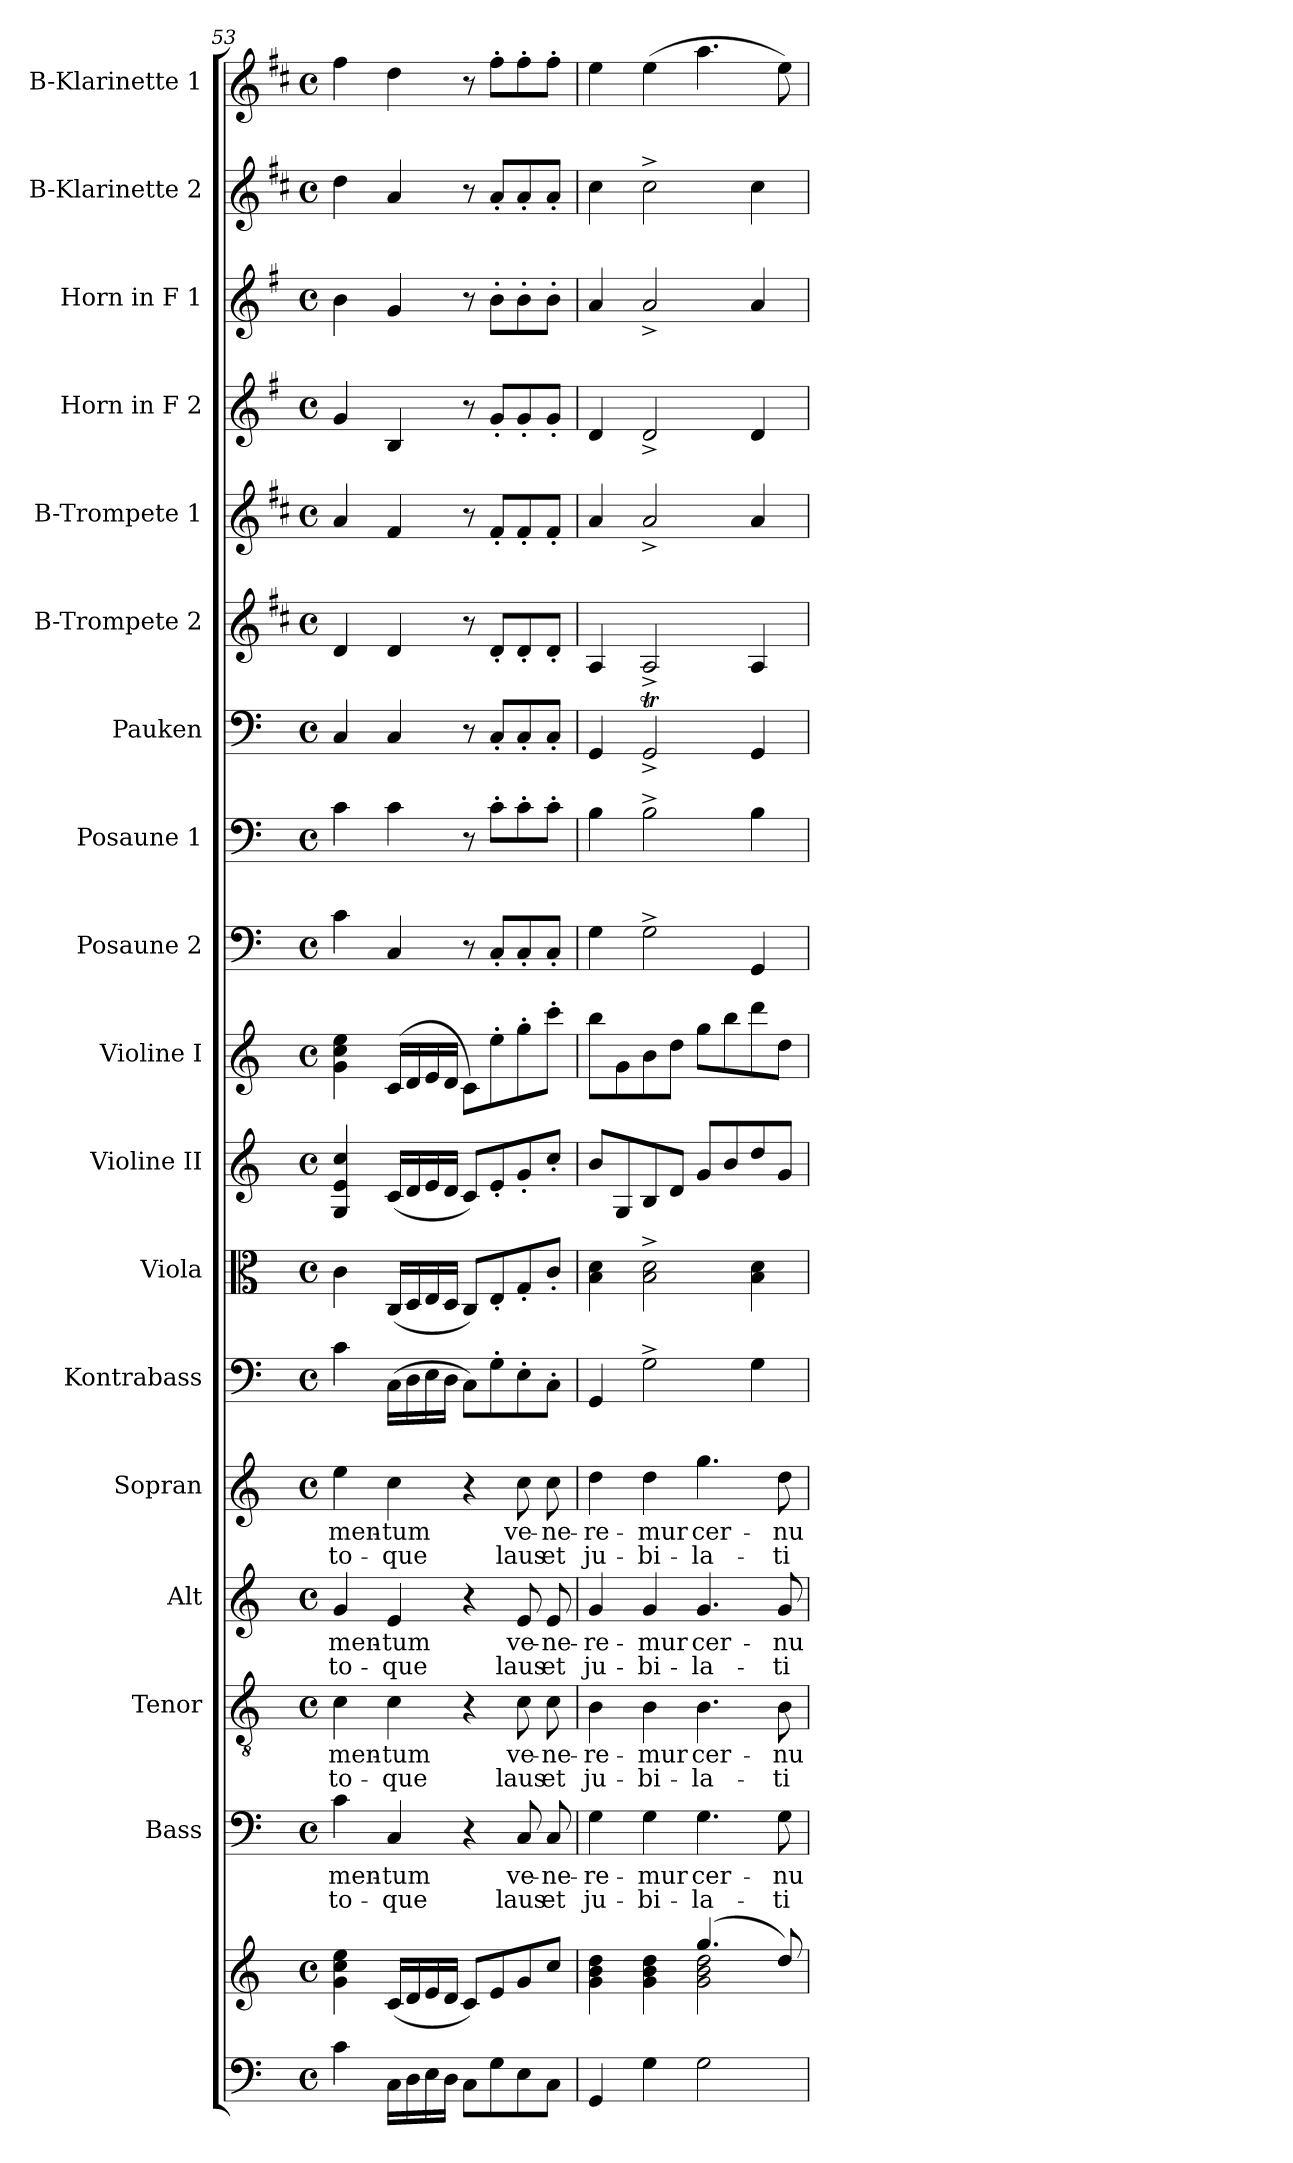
**kern	**kern	**kern	**text	**text	**kern	**text	**text	**kern	**text	**text	**kern	**text	**text	**kern	**kern	**kern	**kern	**kern	**kern	**kern	**kern	**kern	**kern	**kern	**kern	**kern
*part18	*part18	*part17	*part17	*part17	*part16	*part16	*part16	*part15	*part15	*part15	*part14	*part14	*part14	*part13	*part12	*part11	*part10	*part9	*part8	*part7	*part6	*part5	*part4	*part3	*part2	*part1
*staff19	*staff18	*staff17	*staff17	*staff17	*staff16	*staff16	*staff16	*staff15	*staff15	*staff15	*staff14	*staff14	*staff14	*staff13	*staff12	*staff11	*staff10	*staff9	*staff8	*staff7	*staff6	*staff5	*staff4	*staff3	*staff2	*staff1
*	*	*I"Bass	*	*	*I"Tenor	*	*	*I"Alt	*	*	*I"Sopran	*	*	*I"Kontrabass	*I"Viola	*I"Violine II	*I"Violine I	*I"Posaune 2	*I"Posaune 1	*I"Pauken	*I"B-Trompete 2	*I"B-Trompete 1	*I"Horn in F 2	*I"Horn in F 1	*I"B-Klarinette 2	*I"B-Klarinette 1
*	*	*I'B.	*	*	*I'T.	*	*	*I'A.	*	*	*I'S.	*	*	*I'Kb.	*I'Vla.	*I'Vl. II	*I'Vl. I	*I'Pos. 2	*I'Pos. 1	*I'Pk.	*I'B Trp. 2	*I'B Trp. 1	*	*	*I'Kl. 2	*I'Kl. 1
*clefF4	*clefG2	*clefF4	*	*	*clefGv2	*	*	*clefG2	*	*	*clefG2	*	*	*clefF4	*clefC3	*clefG2	*clefG2	*clefF4	*clefF4	*clefF4	*clefG2	*clefG2	*clefG2	*clefG2	*clefG2	*clefG2
*	*	*	*	*	*	*	*	*	*	*	*	*	*	*ITrd7c12	*	*	*	*	*	*	*ITrd1c2	*ITrd1c2	*ITrd4c7	*ITrd4c7	*ITrd1c2	*ITrd1c2
*k[]	*k[]	*k[]	*	*	*k[]	*	*	*k[]	*	*	*k[]	*	*	*k[]	*k[]	*k[]	*k[]	*k[]	*k[]	*k[]	*k[]	*k[]	*k[]	*k[]	*k[]	*k[]
*C:	*C:	*C:	*	*	*C:	*	*	*C:	*	*	*C:	*	*	*C:	*C:	*C:	*C:	*C:	*C:	*C:	*C:	*C:	*C:	*C:	*C:	*C:
*M4/4	*M4/4	*M4/4	*	*	*M4/4	*	*	*M4/4	*	*	*M4/4	*	*	*M4/4	*M4/4	*M4/4	*M4/4	*M4/4	*M4/4	*M4/4	*M4/4	*M4/4	*M4/4	*M4/4	*M4/4	*M4/4
*met(c)	*met(c)	*met(c)	*	*	*met(c)	*	*	*met(c)	*	*	*met(c)	*	*	*met(c)	*met(c)	*met(c)	*met(c)	*met(c)	*met(c)	*met(c)	*met(c)	*met(c)	*met(c)	*met(c)	*met(c)	*met(c)
=53	=53	=53	=53	=53	=53	=53	=53	=53	=53	=53	=53	=53	=53	=53	=53	=53	=53	=53	=53	=53	=53	=53	=53	=53	=53	=53
!	!	!	!LO:LY:b	!LO:LY:b	!	!LO:LY:b	!LO:LY:b	!	!LO:LY:b	!LO:LY:b	!	!LO:LY:b	!LO:LY:b	!	!	!	!	!	!	!	!	!	!	!	!	!
4c\	4g\ 4cc\ 4ee\	4c\	-men-	-to-	4c\	-men-	-to-	4g/	-men-	-to-	4ee\	-men-	-to-	4C\	4c\	4G/ 4e/ 4cc/	4g\ 4cc\ 4ee\	4c\	4c\	4C/	4c/	4g/	4c/	4e\	4cc\	4ee\
!	!	!	!LO:LY:b	!LO:LY:b	!	!LO:LY:b	!LO:LY:b	!	!LO:LY:b	!LO:LY:b	!	!LO:LY:b	!LO:LY:b	!	!	!	!	!	!	!	!	!	!	!	!	!
16C\LL	(<16c/LL	4C/	-tum	-que	4c\	-tum	-que	4e/	-tum	-que	4cc\	-tum	-que	(>16CC\LL	(<16C/LL	(<16c/LL	(<16c/LL	4C/	4c\	4C/	4c/	4e/	4E/	4c/	4g/	4cc\
16D\	16d/	.	.	.	.	.	.	.	.	.	.	.	.	16DD\	16D/	16d/	16d/	.	.	.	.	.	.	.	.	.
16E\	16e/	.	.	.	.	.	.	.	.	.	.	.	.	16EE\	16E/	16e/	16e/	.	.	.	.	.	.	.	.	.
16D\JJ	16d/JJ	.	.	.	.	.	.	.	.	.	.	.	.	16DD\JJ	16D/JJ	16d/JJ	16d/JJ	.	.	.	.	.	.	.	.	.
8C\L	8c/L)	4r	.	.	4r	.	.	4r	.	.	4r	.	.	8CC\L)	8C/L)	8c/L)	8c\L)	8r	8r	8r	8r	8r	8r	8r	8r	8r
8G\	8e/	.	.	.	.	.	.	.	.	.	.	.	.	8GG'>\	8E'</	8e'</	8ee'>\	8C'</L	8c'>\L	8C'</L	8c'</L	8e'</L	8c'</L	8e'>\L	8g'</L	8ee'>\L
!	!	!	!LO:LY:b	!LO:LY:b	!	!LO:LY:b	!LO:LY:b	!	!LO:LY:b	!LO:LY:b	!	!LO:LY:b	!LO:LY:b	!	!	!	!	!	!	!	!	!	!	!	!	!
8E\	8g/	8C/	ve-	laus	8c\	ve-	laus	8e/	ve-	laus	8cc\	ve-	laus	8EE'>\	8G'</	8g'</	8gg'>\	8C'</	8c'>\	8C'</	8c'</	8e'</	8c'</	8e'>\	8g'</	8ee'>\
!	!	!	!LO:LY:b	!LO:LY:b	!	!LO:LY:b	!LO:LY:b	!	!LO:LY:b	!LO:LY:b	!	!LO:LY:b	!LO:LY:b	!	!	!	!	!	!	!	!	!	!	!	!	!
8C\J	8cc/J	8C/	-ne-	et	8c\	-ne-	et	8e/	-ne-	et	8cc\	-ne-	et	8CC'>\J	8c'</J	8cc'</J	8ccc'>\J	8C'</J	8c'>\J	8C'</J	8c'</J	8e'</J	8c'</J	8e'>\J	8g'</J	8ee'>\J
=54	=54	=54	=54	=54	=54	=54	=54	=54	=54	=54	=54	=54	=54	=54	=54	=54	=54	=54	=54	=54	=54	=54	=54	=54	=54	=54
*	*^	*	*	*	*	*	*	*	*	*	*	*	*	*	*	*	*	*	*	*	*	*	*	*	*	*
!	!	!	!	!LO:LY:b	!LO:LY:b	!	!LO:LY:b	!LO:LY:b	!	!LO:LY:b	!LO:LY:b	!	!LO:LY:b	!LO:LY:b	!	!	!	!	!	!	!	!	!	!	!	!	!
4GG/	2ryy	4g\ 4b\ 4dd\	4G\	-re-	ju-	4B\	-re-	ju-	4g/	-re-	ju-	4dd\	-re-	ju-	4GGG/	4B\ 4d\	8b/L	8bb\L	4G\	4B\	4GG/	4G/	4g/	4G/	4d/	4b\	4dd\
.	.	.	.	.	.	.	.	.	.	.	.	.	.	.	.	.	8G/	8g\	.	.	.	.	.	.	.	.	.
!	!	!	!	!LO:LY:b	!LO:LY:b	!	!LO:LY:b	!LO:LY:b	!	!LO:LY:b	!LO:LY:b	!	!LO:LY:b	!LO:LY:b	!	!	!	!	!	!	!	!	!	!	!	!	!
4G\	.	4g\ 4b\ 4dd\	4G\	-mur	-bi-	4B\	-mur	-bi-	4g/	-mur	-bi-	4dd\	-mur	-bi-	2GG^>\	2B\^> 2d\^>	8B/	8b\	2G^>\	2B^>\	2GGT^</	2G^</	2g^</	2G^</	2d^</	2b^>\	(>4dd\
.	.	.	.	.	.	.	.	.	.	.	.	.	.	.	.	.	8d/J	8dd\J	.	.	.	.	.	.	.	.	.
!	!	!	!	!LO:LY:b	!LO:LY:b	!	!LO:LY:b	!LO:LY:b	!	!LO:LY:b	!LO:LY:b	!	!LO:LY:b	!LO:LY:b	!	!	!	!	!	!	!	!	!	!	!	!	!
2G\	(4.gg/	2g\ 2b\ 2dd\	4.G\	cer-	-la-	4.B\	cer-	-la-	4.g/	cer-	-la-	4.gg\	cer-	-la-	.	.	8g/L	8gg\L	.	.	.	.	.	.	.	.	4.gg\
.	.	.	.	.	.	.	.	.	.	.	.	.	.	.	.	.	8b/	8bb\	.	.	.	.	.	.	.	.	.
.	.	.	.	.	.	.	.	.	.	.	.	.	.	.	4GG\	4B\ 4d\	8dd/	8ddd\	4GG/	4B\	4GG/	4G/	4g/	4G/	4d/	4b\	.
!	!	!	!	!LO:LY:b	!LO:LY:b	!	!LO:LY:b	!LO:LY:b	!	!LO:LY:b	!LO:LY:b	!	!LO:LY:b	!LO:LY:b	!	!	!	!	!	!	!	!	!	!	!	!	!
.	8dd/)	.	8G\	-nu-	-ti-	8B\	-nu-	-ti-	8g/	-nu-	-ti-	8dd\	-nu-	-ti-	.	.	8g/J	8dd\J	.	.	.	.	.	.	.	.	8dd\)
*	*v	*v	*	*	*	*	*	*	*	*	*	*	*	*	*	*	*	*	*	*	*	*	*	*	*	*	*
=	=	=	=	=	=	=	=	=	=	=	=	=	=	=	=	=	=	=	=	=	=	=	=	=	=	=
*-	*-	*-	*-	*-	*-	*-	*-	*-	*-	*-	*-	*-	*-	*-	*-	*-	*-	*-	*-	*-	*-	*-	*-	*-	*-	*-
